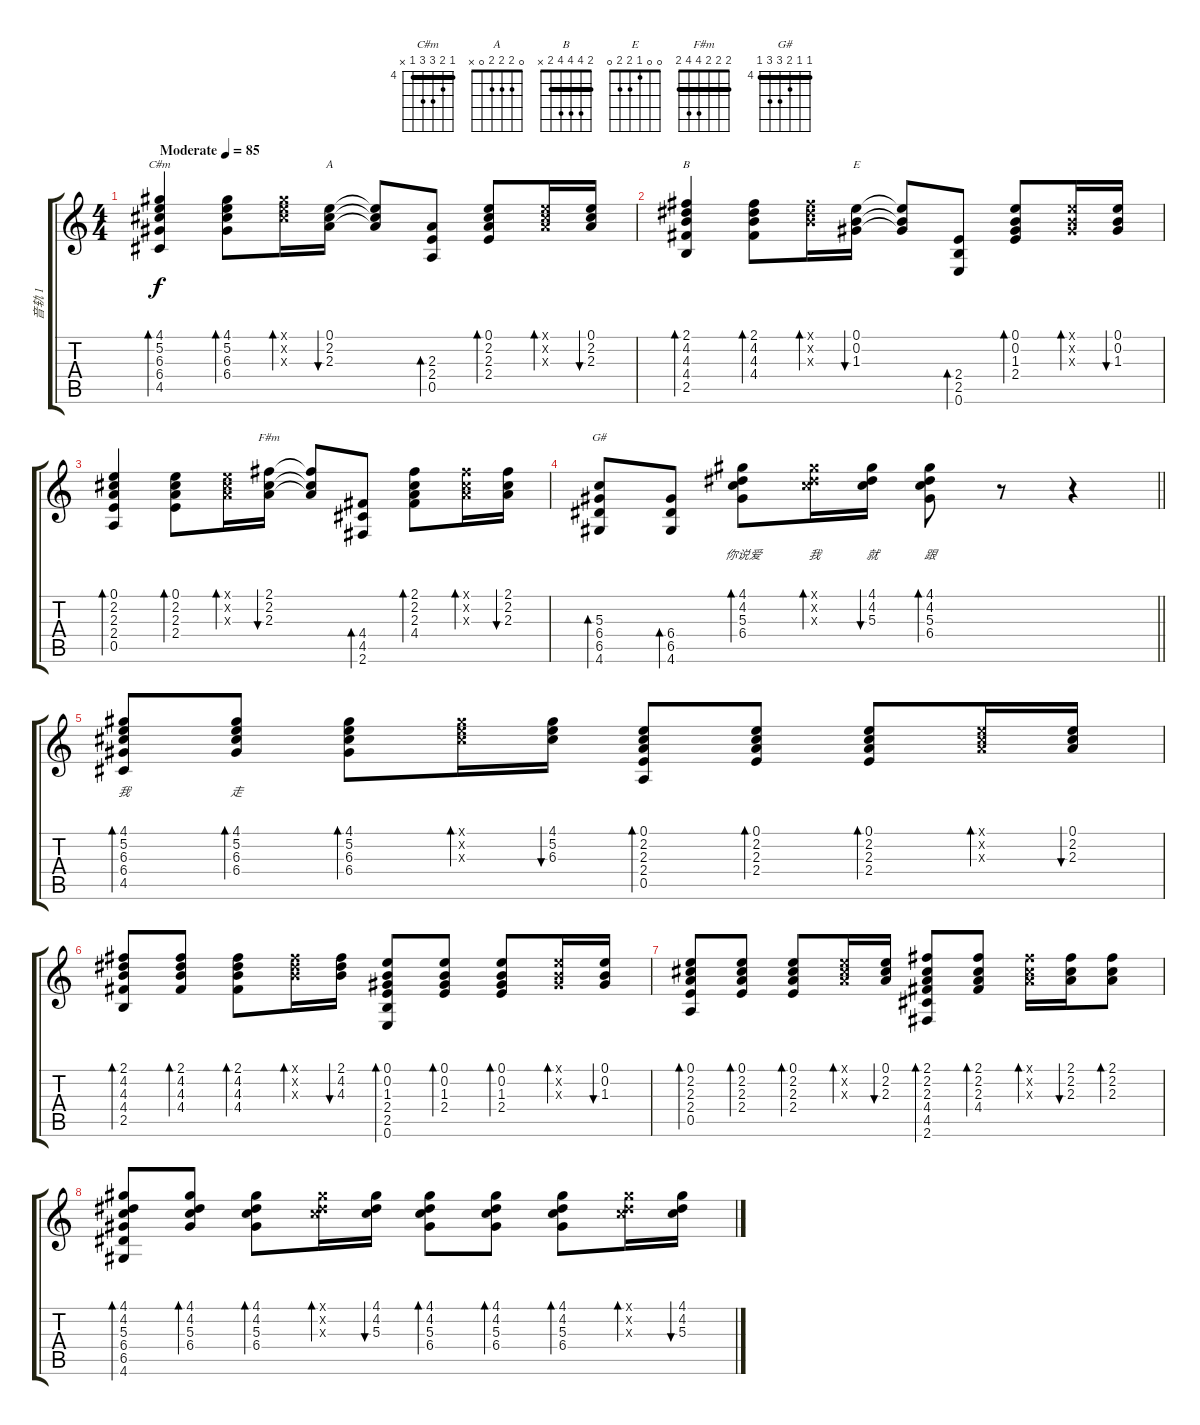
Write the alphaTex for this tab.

\track ("音轨 1" "音轨 1") {instrument acousticguitarsteel}
\staff {score tabs}
\tuning (E4 B3 G3 D3 A2 E2) {hide}
\chord ("C#m" 4 5 6 6 4 x) {firstfret 4 barre 4}
\chord ("A" 0 2 2 2 0 x)
\chord ("B" 2 4 4 4 2 x) {barre 2}
\chord ("E" 0 0 1 2 2 0)
\chord ("F#m" 2 2 2 4 4 2) {barre 2}
\chord ("G#" 4 4 5 6 6 4) {firstfret 4 barre 4}
\ts (4 4)
\tempo (85 "Moderate")
\clef g2
\ks c
(4.1 5.2 6.3 6.4 4.5).4{bd 30 ch "C#m" txt "" lyrics (0 "") lyrics (1 "") lyrics (2 "") lyrics (3 "") lyrics (4 "") dy f instrument acousticguitarsteel} (4.1 5.2 6.3 6.4).8{bd 30 lyrics (0 "") lyrics (1 "") lyrics (2 "") lyrics (3 "") lyrics (4 "")} (4.1{x} 5.2{x} 6.3{x}).16{bd 30 lyrics (0 "") lyrics (1 "") lyrics (2 "") lyrics (3 "") lyrics (4 "")} (0.1 2.2 2.3).16{bu 30 ch "A" lyrics (0 "") lyrics (1 "") lyrics (2 "") lyrics (3 "") lyrics (4 "")} (0.1{t} 2.2{t} 2.3{t}).8{lyrics (0 "") lyrics (1 "") lyrics (2 "") lyrics (3 "") lyrics (4 "")} (2.3 2.4 0.5).8{bd 30 lyrics (0 "") lyrics (1 "") lyrics (2 "") lyrics (3 "") lyrics (4 "")} (0.1 2.2 2.3 2.4).8{bd 30 lyrics (0 "") lyrics (1 "") lyrics (2 "") lyrics (3 "") lyrics (4 "")} (0.1{x} 2.2{x} 2.3{x}).16{bd 30 lyrics (0 "") lyrics (1 "") lyrics (2 "") lyrics (3 "") lyrics (4 "")} (0.1 2.2 2.3).16{bu 30 lyrics (0 "") lyrics (1 "") lyrics (2 "") lyrics (3 "") lyrics (4 "")} |
(2.1 4.2 4.3 4.4 2.5).4{bd 30 ch "B" lyrics (0 "") lyrics (1 "") lyrics (2 "") lyrics (3 "") lyrics (4 "")} (2.1 4.2 4.3 4.4).8{bd 30 lyrics (0 "") lyrics (1 "") lyrics (2 "") lyrics (3 "") lyrics (4 "")} (2.1{x} 4.2{x} 4.3{x}).16{bd 30 lyrics (0 "") lyrics (1 "") lyrics (2 "") lyrics (3 "") lyrics (4 "")} (0.1 0.2 1.3).16{bu 30 ch "E" lyrics (0 "") lyrics (1 "") lyrics (2 "") lyrics (3 "") lyrics (4 "")} (0.1{t} 0.2{t} 1.3{t}).8{lyrics (0 "") lyrics (1 "") lyrics (2 "") lyrics (3 "") lyrics (4 "")} (2.4 2.5 0.6).8{bd 30 lyrics (0 "") lyrics (1 "") lyrics (2 "") lyrics (3 "") lyrics (4 "")} (0.1 0.2 1.3 2.4).8{bd 30 lyrics (0 "") lyrics (1 "") lyrics (2 "") lyrics (3 "") lyrics (4 "")} (0.1{x} 0.2{x} 1.3{x}).16{bd 30 lyrics (0 "") lyrics (1 "") lyrics (2 "") lyrics (3 "") lyrics (4 "")} (0.1 0.2 1.3).16{bu 30 lyrics (0 "") lyrics (1 "") lyrics (2 "") lyrics (3 "") lyrics (4 "")} |
(0.1 2.2 2.3 2.4 0.5).4{bd 30 lyrics (0 "") lyrics (1 "") lyrics (2 "") lyrics (3 "") lyrics (4 "")} (0.1 2.2 2.3 2.4).8{bd 30 lyrics (0 "") lyrics (1 "") lyrics (2 "") lyrics (3 "") lyrics (4 "")} (0.1{x} 2.2{x} 2.3{x}).16{bd 30 lyrics (0 "") lyrics (1 "") lyrics (2 "") lyrics (3 "") lyrics (4 "")} (2.1 2.2 2.3).16{bu 30 ch "F#m" lyrics (0 "") lyrics (1 "") lyrics (2 "") lyrics (3 "") lyrics (4 "")} (2.1{t} 2.2{t} 2.3{t}).8{lyrics (0 "") lyrics (1 "") lyrics (2 "") lyrics (3 "") lyrics (4 "")} (4.4 4.5 2.6).8{bd 30 lyrics (0 "") lyrics (1 "") lyrics (2 "") lyrics (3 "") lyrics (4 "")} (2.1 2.2 2.3 4.4).8{bd 30 lyrics (0 "") lyrics (1 "") lyrics (2 "") lyrics (3 "") lyrics (4 "")} (2.1{x} 2.2{x} 2.3{x}).16{bd 30 lyrics (0 "") lyrics (1 "") lyrics (2 "") lyrics (3 "") lyrics (4 "")} (2.1 2.2 2.3).16{bu 30 lyrics (0 "") lyrics (1 "") lyrics (2 "") lyrics (3 "") lyrics (4 "")} |
\barLineRight lightlight
(5.3 6.4 6.5 4.6).8{bd 30 ch "G#" lyrics (0 "") lyrics (1 "") lyrics (2 "") lyrics (3 "") lyrics (4 "")} (6.4 6.5 4.6).8{bd 30 lyrics (0 "") lyrics (1 "") lyrics (2 "") lyrics (3 "") lyrics (4 "")} (4.1 4.2 5.3 6.4).8{bd 30 lyrics (0 "你说爱") lyrics (1 "") lyrics (2 "") lyrics (3 "") lyrics (4 "")} (4.1{x} 4.2{x} 5.3{x}).16{bd 30 lyrics (0 "我") lyrics (1 "") lyrics (2 "") lyrics (3 "") lyrics (4 "")} (4.1 4.2 5.3).16{bu 30 lyrics (0 "就") lyrics (1 "") lyrics (2 "") lyrics (3 "") lyrics (4 "")} (4.1 4.2 5.3 6.4).8{bd 30 lyrics (0 "跟") lyrics (1 "") lyrics (2 "") lyrics (3 "") lyrics (4 "")} r.8 r.4 |
(4.1 5.2 6.3 6.4 4.5).8{bd 30 lyrics (0 "我") lyrics (1 "") lyrics (2 "") lyrics (3 "") lyrics (4 "")} (4.1 5.2 6.3 6.4).8{bd 30 lyrics (0 "走") lyrics (1 "") lyrics (2 "") lyrics (3 "") lyrics (4 "")} (4.1 5.2 6.3 6.4).8{bd 30 lyrics (0 "") lyrics (1 "") lyrics (2 "") lyrics (3 "") lyrics (4 "")} (4.1{x} 5.2{x} 6.3{x}).16{bd 30 lyrics (0 "") lyrics (1 "") lyrics (2 "") lyrics (3 "") lyrics (4 "")} (4.1 5.2 6.3).16{bu 30 lyrics (0 "") lyrics (1 "") lyrics (2 "") lyrics (3 "") lyrics (4 "")} (0.1 2.2 2.3 2.4 0.5).8{bd 30 lyrics (0 "") lyrics (1 "") lyrics (2 "") lyrics (3 "") lyrics (4 "")} (0.1 2.2 2.3 2.4).8{bd 30 lyrics (0 "") lyrics (1 "") lyrics (2 "") lyrics (3 "") lyrics (4 "")} (0.1 2.2 2.3 2.4).8{bd 30 lyrics (0 "") lyrics (1 "") lyrics (2 "") lyrics (3 "") lyrics (4 "")} (0.1{x} 2.2{x} 2.3{x}).16{bd 30 lyrics (0 "") lyrics (1 "") lyrics (2 "") lyrics (3 "") lyrics (4 "")} (0.1 2.2 2.3).16{bu 30 lyrics (0 "") lyrics (1 "") lyrics (2 "") lyrics (3 "") lyrics (4 "")} |
(2.1 4.2 4.3 4.4 2.5).8{bd 30 lyrics (0 "") lyrics (1 "") lyrics (2 "") lyrics (3 "") lyrics (4 "")} (2.1 4.2 4.3 4.4).8{bd 30 lyrics (0 "") lyrics (1 "") lyrics (2 "") lyrics (3 "") lyrics (4 "")} (2.1 4.2 4.3 4.4).8{bd 30 lyrics (0 "") lyrics (1 "") lyrics (2 "") lyrics (3 "") lyrics (4 "")} (2.1{x} 4.2{x} 4.3{x}).16{bd 30 lyrics (0 "") lyrics (1 "") lyrics (2 "") lyrics (3 "") lyrics (4 "")} (2.1 4.2 4.3).16{bu 30 lyrics (0 "") lyrics (1 "") lyrics (2 "") lyrics (3 "") lyrics (4 "")} (0.1 0.2 1.3 2.4 2.5 0.6).8{bd 30 lyrics (0 "") lyrics (1 "") lyrics (2 "") lyrics (3 "") lyrics (4 "")} (0.1 0.2 1.3 2.4).8{bd 30 lyrics (0 "") lyrics (1 "") lyrics (2 "") lyrics (3 "") lyrics (4 "")} (0.1 0.2 1.3 2.4).8{bd 30 lyrics (0 "") lyrics (1 "") lyrics (2 "") lyrics (3 "") lyrics (4 "")} (0.1{x} 0.2{x} 1.3{x}).16{bd 30 lyrics (0 "") lyrics (1 "") lyrics (2 "") lyrics (3 "") lyrics (4 "")} (0.1 0.2 1.3).16{bu 30 lyrics (0 "") lyrics (1 "") lyrics (2 "") lyrics (3 "") lyrics (4 "")} |
(0.1 2.2 2.3 2.4 0.5).8{bd 30 lyrics (0 "") lyrics (1 "") lyrics (2 "") lyrics (3 "") lyrics (4 "")} (0.1 2.2 2.3 2.4).8{bd 30 lyrics (0 "") lyrics (1 "") lyrics (2 "") lyrics (3 "") lyrics (4 "")} (0.1 2.2 2.3 2.4).8{bd 30 lyrics (0 "") lyrics (1 "") lyrics (2 "") lyrics (3 "") lyrics (4 "")} (0.1{x} 2.2{x} 2.3{x}).16{bd 30 lyrics (0 "") lyrics (1 "") lyrics (2 "") lyrics (3 "") lyrics (4 "")} (0.1 2.2 2.3).16{bu 30 lyrics (0 "") lyrics (1 "") lyrics (2 "") lyrics (3 "") lyrics (4 "")} (2.1 2.2 2.3 4.4 4.5 2.6).8{bd 30 lyrics (0 "") lyrics (1 "") lyrics (2 "") lyrics (3 "") lyrics (4 "")} (2.1 2.2 2.3 4.4).8{bd 30 lyrics (0 "") lyrics (1 "") lyrics (2 "") lyrics (3 "") lyrics (4 "")} (2.1{x} 2.2{x} 2.3{x}).16{bd 30 lyrics (0 "") lyrics (1 "") lyrics (2 "") lyrics (3 "") lyrics (4 "")} (2.1 2.2 2.3).16{bu 30 lyrics (0 "") lyrics (1 "") lyrics (2 "") lyrics (3 "") lyrics (4 "")} (2.1 2.2 2.3).8{bd 30 lyrics (0 "") lyrics (1 "") lyrics (2 "") lyrics (3 "") lyrics (4 "")} |
(4.1 4.2 5.3 6.4 6.5 4.6).8{bd 30 lyrics (0 "") lyrics (1 "") lyrics (2 "") lyrics (3 "") lyrics (4 "")} (4.1 4.2 5.3 6.4).8{bd 30 lyrics (0 "") lyrics (1 "") lyrics (2 "") lyrics (3 "") lyrics (4 "")} (4.1 4.2 5.3 6.4).8{bd 30 lyrics (0 "") lyrics (1 "") lyrics (2 "") lyrics (3 "") lyrics (4 "")} (4.1{x} 4.2{x} 5.3{x}).16{bd 30 lyrics (0 "") lyrics (1 "") lyrics (2 "") lyrics (3 "") lyrics (4 "")} (4.1 4.2 5.3).16{bu 30 lyrics (0 "") lyrics (1 "") lyrics (2 "") lyrics (3 "") lyrics (4 "")} (4.1 4.2 5.3 6.4).8{bd 30 lyrics (0 "") lyrics (1 "") lyrics (2 "") lyrics (3 "") lyrics (4 "")} (4.1 4.2 5.3 6.4).8{bd 30 lyrics (0 "") lyrics (1 "") lyrics (2 "") lyrics (3 "") lyrics (4 "")} (4.1 4.2 5.3 6.4).8{bd 30 lyrics (0 "") lyrics (1 "") lyrics (2 "") lyrics (3 "") lyrics (4 "")} (4.1{x} 4.2{x} 5.3{x}).16{bd 30 lyrics (0 "") lyrics (1 "") lyrics (2 "") lyrics (3 "") lyrics (4 "")} (4.1 4.2 5.3).16{bu 30 lyrics (0 "") lyrics (1 "") lyrics (2 "") lyrics (3 "") lyrics (4 "")}
